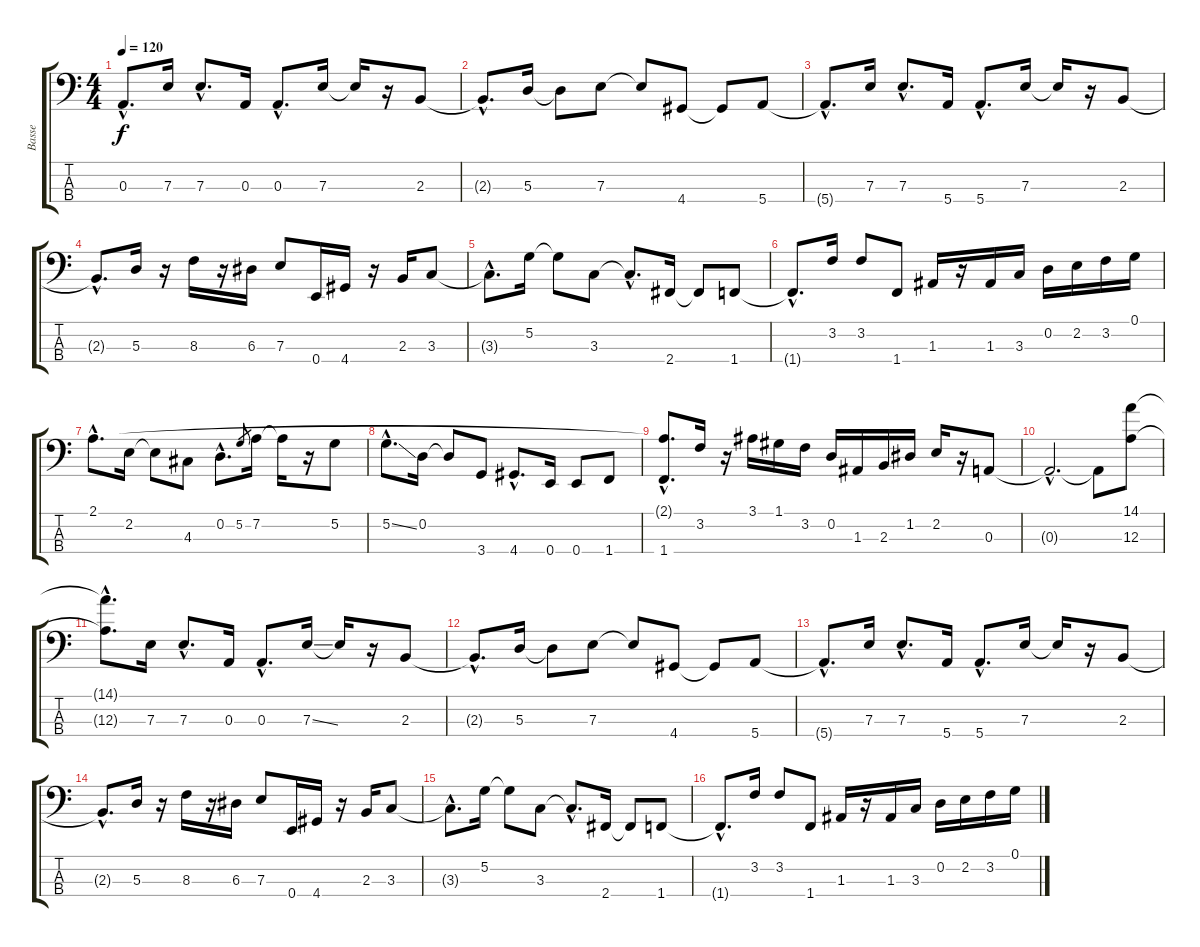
\track ("Basse" "Basse") {instrument acousticbass}
\staff {score tabs}
\tuning (G2 D2 A1 E1) {hide}
\ts (4 4)
\tempo 120
\clef f4
\ks c
0.3{hac}.8{d dy f instrument acousticbass} 7.3.16 7.3{hac}.8{d} 0.3.16 0.3{hac}.8{d} 7.3.16 7.3{t}.16 r.16 2.3.8 |
2.3{hac t}.8{d} 5.3.16 5.3{t}.8 7.3.8 7.3{t}.8 4.4.8 4.4{t}.8 5.4.8 |
5.4{hac t}.8{d} 7.3.16 7.3{hac}.8{d} 5.4.16 5.4{hac}.8{d} 7.3.16 7.3{t}.16 r.16 2.3.8 |
2.3{hac t}.8{d} 5.3.16 r.16 8.3.16 r.16 6.3.16 7.3.8 0.4.16 4.4.16 r.16 2.3.16 3.3.8 |
3.3{hac t}.8{d} 5.2.16 5.2{t}.8 3.3.8 3.3{hac t}.8{d} 2.4.16 2.4{t}.8 1.4.8 |
1.4{hac t}.8{d} 3.2.16 3.2.8 1.4.8 1.3.16 r.16 1.3.16 3.3.16 0.2.16 2.2.16 3.2.16 0.1.16 |
2.1{hac}.8{d} 2.2.16 2.2{t}.8 4.3.8 0.2{hac}.8{d} 5.2.8{gr} 7.2.16 7.2{t}.16 r.16 5.2.8 |
5.2{ss hac}.8{d} 0.2.16 0.2{t}.8 3.4.8 4.4{hac}.8{d} 0.4.16 0.4.8 1.4.8 |
(2.1{hac t} 1.4{hac}).8{d} 3.2.16 r.16 3.1.16 1.1.16 3.2.16 0.2.16 1.3.16 2.3.16 1.2.16 2.2.16 r.16 0.3.8 |
0.3{hac t}.2{d} 0.3{t}.8 (14.1 12.3).8 |
(14.1{hac t} 12.3{hac t}).8{d} 7.3.16 7.3{hac}.8{d} 0.3.16 0.3{hac}.8{d} 7.3{ss}.16 7.3{t}.16 r.16 2.3.8 |
2.3{hac t}.8{d} 5.3.16 5.3{t}.8 7.3.8 7.3{t}.8 4.4.8 4.4{t}.8 5.4.8 |
5.4{hac t}.8{d} 7.3.16 7.3{hac}.8{d} 5.4.16 5.4{hac}.8{d} 7.3.16 7.3{t}.16 r.16 2.3.8 |
2.3{hac t}.8{d} 5.3.16 r.16 8.3.16 r.16 6.3.16 7.3.8 0.4.16 4.4.16 r.16 2.3.16 3.3.8 |
3.3{hac t}.8{d} 5.2.16 5.2{t}.8 3.3.8 3.3{hac t}.8{d} 2.4.16 2.4{t}.8 1.4.8 |
1.4{hac t}.8{d} 3.2.16 3.2.8 1.4.8 1.3.16 r.16 1.3.16 3.3.16 0.2.16 2.2.16 3.2.16 0.1.16
